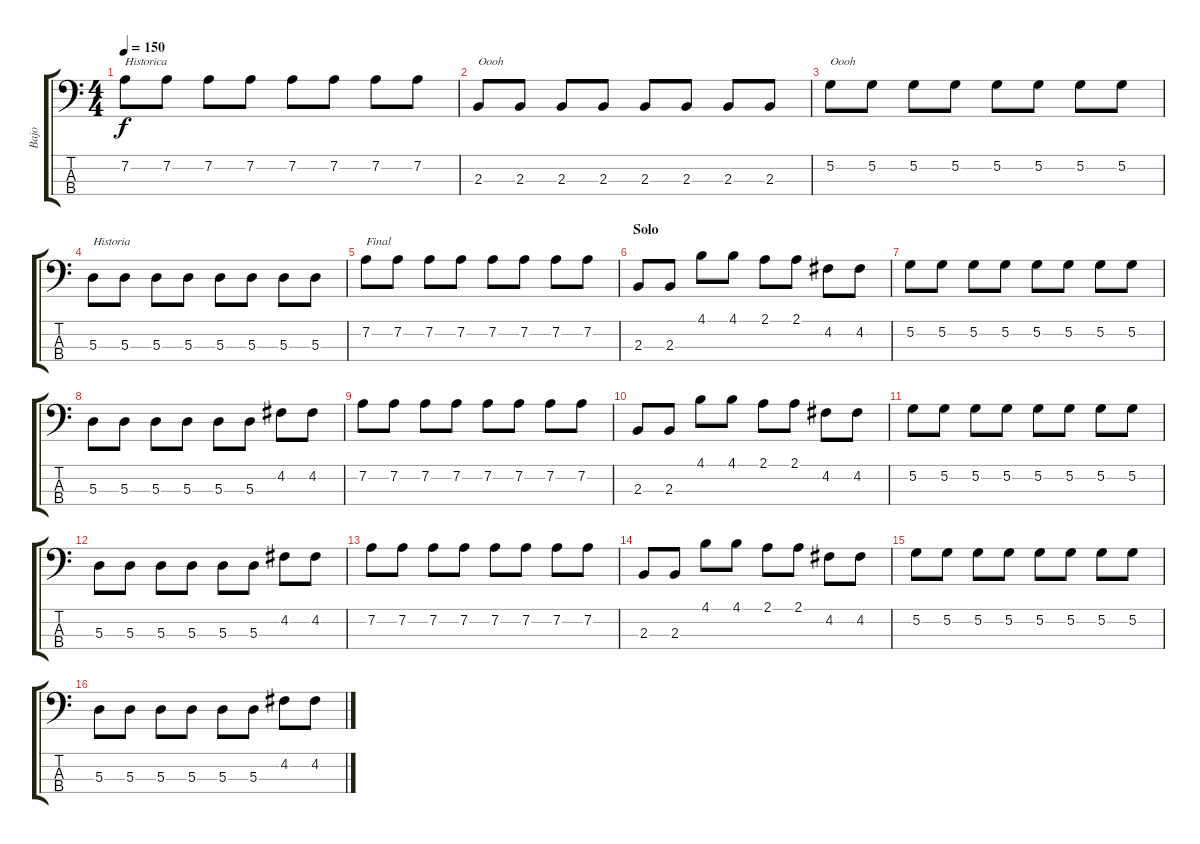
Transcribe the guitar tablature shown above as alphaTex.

\track ("Bajo" "Bajo") {instrument electricbasspick}
\staff {score tabs}
\tuning (G2 D2 A1 E1) {hide}
\ts (4 4)
\tempo 150
\clef f4
\ks c
7.2.8{txt "Historica" dy f} 7.2.8 7.2.8 7.2.8 7.2.8 7.2.8 7.2.8 7.2.8 |
2.3.8{txt "Oooh "} 2.3.8 2.3.8 2.3.8 2.3.8 2.3.8 2.3.8 2.3.8 |
5.2.8{txt "Oooh"} 5.2.8 5.2.8 5.2.8 5.2.8 5.2.8 5.2.8 5.2.8 |
5.3.8{txt "Historia"} 5.3.8 5.3.8 5.3.8 5.3.8 5.3.8 5.3.8 5.3.8 |
7.2.8{txt "Final"} 7.2.8 7.2.8 7.2.8 7.2.8 7.2.8 7.2.8 7.2.8 |
\section ("" "Solo")
2.3.8 2.3.8 4.1.8 4.1.8 2.1.8 2.1.8 4.2.8 4.2.8 |
5.2.8 5.2.8 5.2.8 5.2.8 5.2.8 5.2.8 5.2.8 5.2.8 |
5.3.8 5.3.8 5.3.8 5.3.8 5.3.8 5.3.8 4.2.8 4.2.8 |
7.2.8 7.2.8 7.2.8 7.2.8 7.2.8 7.2.8 7.2.8 7.2.8 |
2.3.8 2.3.8 4.1.8 4.1.8 2.1.8 2.1.8 4.2.8 4.2.8 |
5.2.8 5.2.8 5.2.8 5.2.8 5.2.8 5.2.8 5.2.8 5.2.8 |
5.3.8 5.3.8 5.3.8 5.3.8 5.3.8 5.3.8 4.2.8 4.2.8 |
7.2.8 7.2.8 7.2.8 7.2.8 7.2.8 7.2.8 7.2.8 7.2.8 |
2.3.8 2.3.8 4.1.8 4.1.8 2.1.8 2.1.8 4.2.8 4.2.8 |
5.2.8 5.2.8 5.2.8 5.2.8 5.2.8 5.2.8 5.2.8 5.2.8 |
5.3.8 5.3.8 5.3.8 5.3.8 5.3.8 5.3.8 4.2.8 4.2.8
